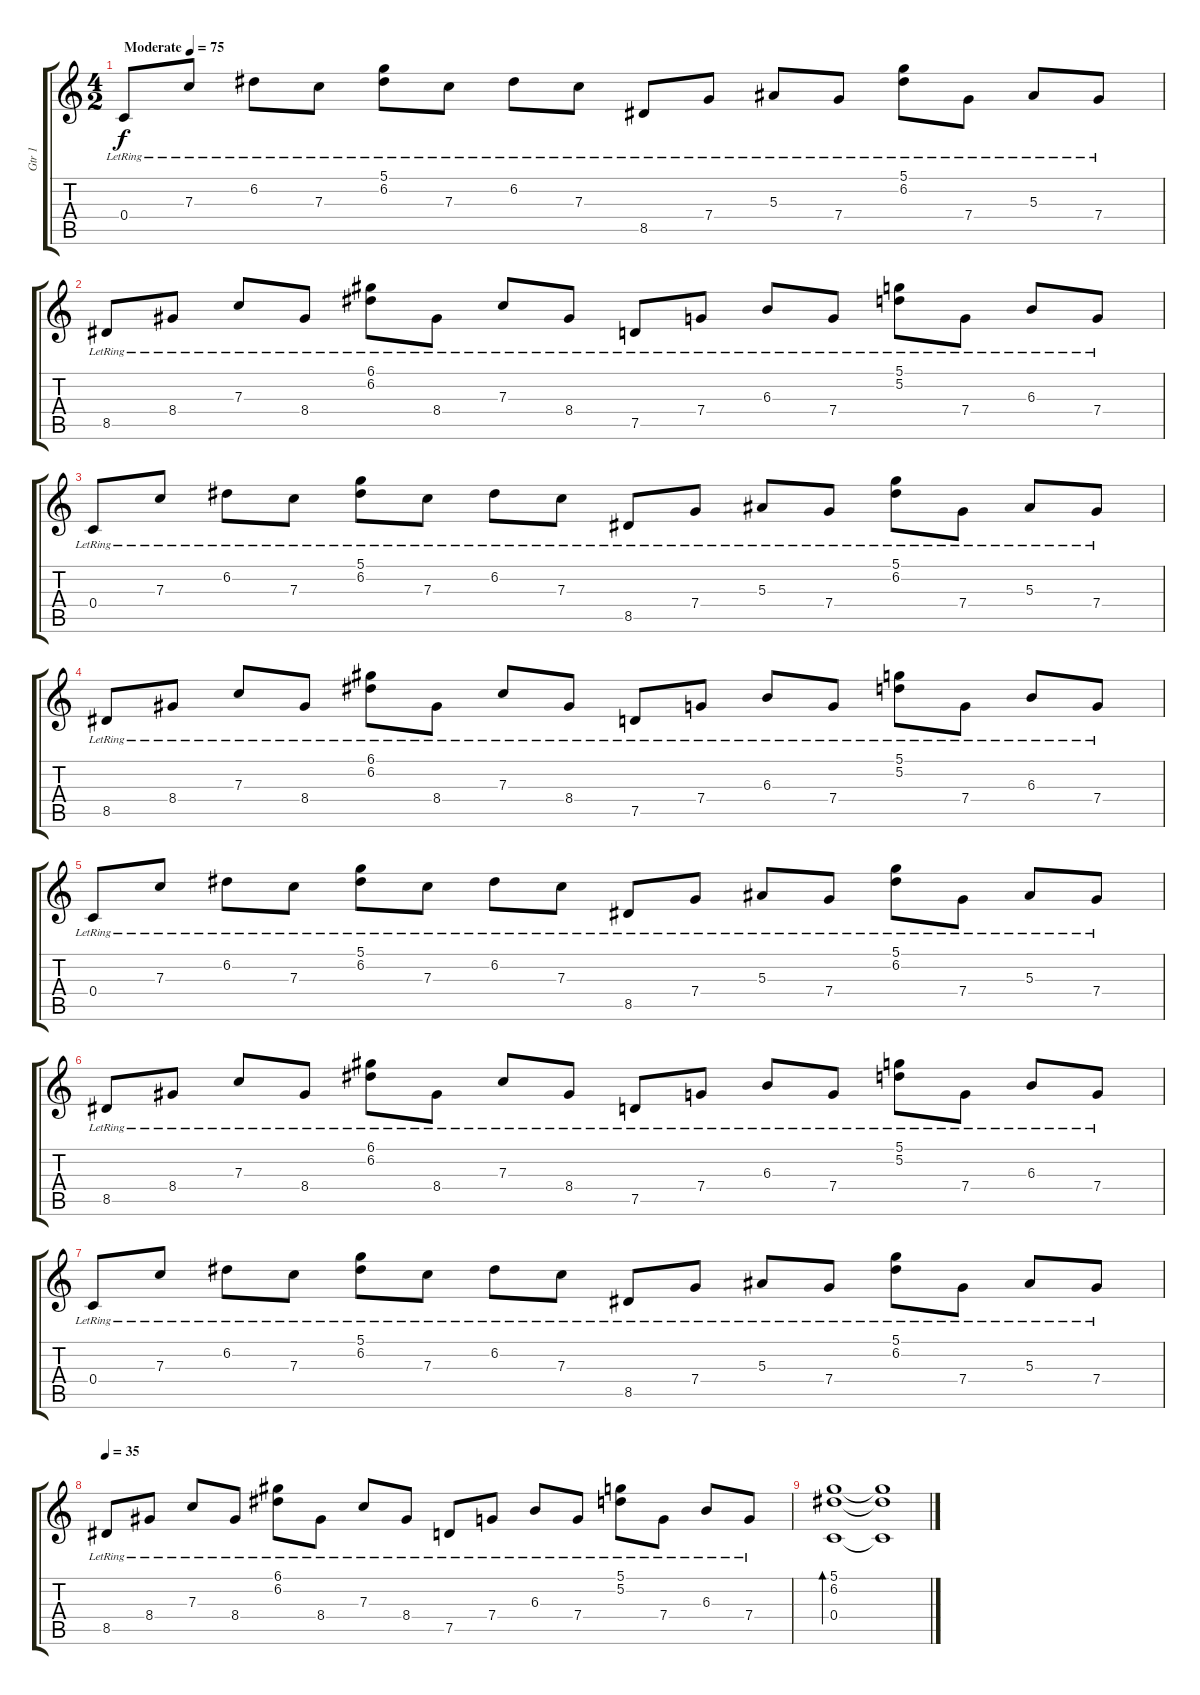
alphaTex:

\track ("Gtr 1" "Gtr 1") {instrument acousticguitarnylon}
\staff {score tabs}
\tuning (D4 A3 F3 C3 G2 C2) {hide}
\ts (4 2)
\tempo (75 "Moderate")
\clef g2
\ks c
0.4{lr}.8{dy f instrument acousticguitarnylon} 7.3{lr}.8 6.2{lr}.8 7.3{lr}.8 (5.1{lr} 6.2{lr}).8 7.3{lr}.8 6.2{lr}.8 7.3{lr}.8 8.5{lr}.8 7.4{lr}.8 5.3{lr}.8 7.4{lr}.8 (5.1{lr} 6.2{lr}).8 7.4{lr}.8 5.3{lr}.8 7.4{lr}.8 |
8.5{lr}.8 8.4{lr}.8 7.3{lr}.8 8.4{lr}.8 (6.1{lr} 6.2{lr}).8 8.4{lr}.8 7.3{lr}.8 8.4{lr}.8 7.5{lr}.8 7.4{lr}.8 6.3{lr}.8 7.4{lr}.8 (5.1{lr} 5.2{lr}).8 7.4{lr}.8 6.3{lr}.8 7.4{lr}.8 |
0.4{lr}.8 7.3{lr}.8 6.2{lr}.8 7.3{lr}.8 (5.1{lr} 6.2{lr}).8 7.3{lr}.8 6.2{lr}.8 7.3{lr}.8 8.5{lr}.8 7.4{lr}.8 5.3{lr}.8 7.4{lr}.8 (5.1{lr} 6.2{lr}).8 7.4{lr}.8 5.3{lr}.8 7.4{lr}.8 |
8.5{lr}.8 8.4{lr}.8 7.3{lr}.8 8.4{lr}.8 (6.1{lr} 6.2{lr}).8 8.4{lr}.8 7.3{lr}.8 8.4{lr}.8 7.5{lr}.8 7.4{lr}.8 6.3{lr}.8 7.4{lr}.8 (5.1{lr} 5.2{lr}).8 7.4{lr}.8 6.3{lr}.8 7.4{lr}.8 |
0.4{lr}.8 7.3{lr}.8 6.2{lr}.8 7.3{lr}.8 (5.1{lr} 6.2{lr}).8 7.3{lr}.8 6.2{lr}.8 7.3{lr}.8 8.5{lr}.8 7.4{lr}.8 5.3{lr}.8 7.4{lr}.8 (5.1{lr} 6.2{lr}).8 7.4{lr}.8 5.3{lr}.8 7.4{lr}.8 |
8.5{lr}.8 8.4{lr}.8 7.3{lr}.8 8.4{lr}.8 (6.1{lr} 6.2{lr}).8 8.4{lr}.8 7.3{lr}.8 8.4{lr}.8 7.5{lr}.8 7.4{lr}.8 6.3{lr}.8 7.4{lr}.8 (5.1{lr} 5.2{lr}).8 7.4{lr}.8 6.3{lr}.8 7.4{lr}.8 |
0.4{lr}.8 7.3{lr}.8 6.2{lr}.8 7.3{lr}.8 (5.1{lr} 6.2{lr}).8 7.3{lr}.8 6.2{lr}.8 7.3{lr}.8 8.5{lr}.8 7.4{lr}.8 5.3{lr}.8 7.4{lr}.8 (5.1{lr} 6.2{lr}).8 7.4{lr}.8 5.3{lr}.8 7.4{lr}.8 |
\tempo 35
8.5{lr}.8 8.4{lr}.8 7.3{lr}.8 8.4{lr}.8 (6.1{lr} 6.2{lr}).8 8.4{lr}.8 7.3{lr}.8 8.4{lr}.8 7.5{lr}.8 7.4{lr}.8 6.3{lr}.8 7.4{lr}.8 (5.1{lr} 5.2{lr}).8 7.4{lr}.8 6.3{lr}.8 7.4{lr}.8 |
(5.1 6.2 0.4).1{bd 60} (5.1{t} 6.2{t} 0.4{t}).1
